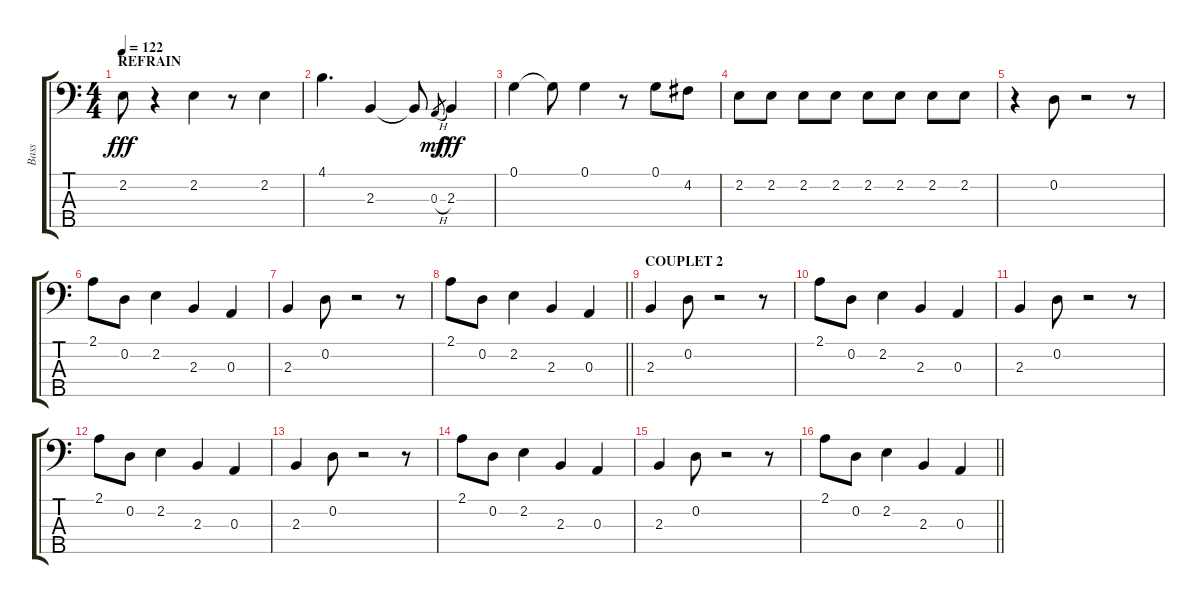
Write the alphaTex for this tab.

\track ("Bass" "Bass") {instrument fretlessbass}
\staff {score tabs}
\tuning (G2 D2 A1 E1 B0) {hide}
\ts (4 4)
\section ("" "REFRAIN")
\tempo 122
\clef f4
\ks c
2.2.8{dy fff} r.4 2.2.4 r.8 2.2.4 |
4.1.4{d} 2.3.4 2.3{t}.8 0.3{h}.8{gr dy mf} 2.3.4{dy fff} |
0.1.4 0.1{t}.8 0.1.4 r.8 0.1.8 4.2.8 |
2.2.8 2.2.8 2.2.8 2.2.8 2.2.8 2.2.8 2.2.8 2.2.8 |
r.4 0.2.8 r.2 r.8 |
2.1.8 0.2.8 2.2.4 2.3.4 0.3.4 |
2.3.4 0.2.8 r.2 r.8 |
\barLineRight lightlight
2.1.8 0.2.8 2.2.4 2.3.4 0.3.4 |
\section ("" "COUPLET 2")
2.3.4 0.2.8 r.2 r.8 |
2.1.8 0.2.8 2.2.4 2.3.4 0.3.4 |
2.3.4 0.2.8 r.2 r.8 |
2.1.8 0.2.8 2.2.4 2.3.4 0.3.4 |
2.3.4 0.2.8 r.2 r.8 |
2.1.8 0.2.8 2.2.4 2.3.4 0.3.4 |
2.3.4 0.2.8 r.2 r.8 |
\barLineRight lightlight
2.1.8 0.2.8 2.2.4 2.3.4 0.3.4
